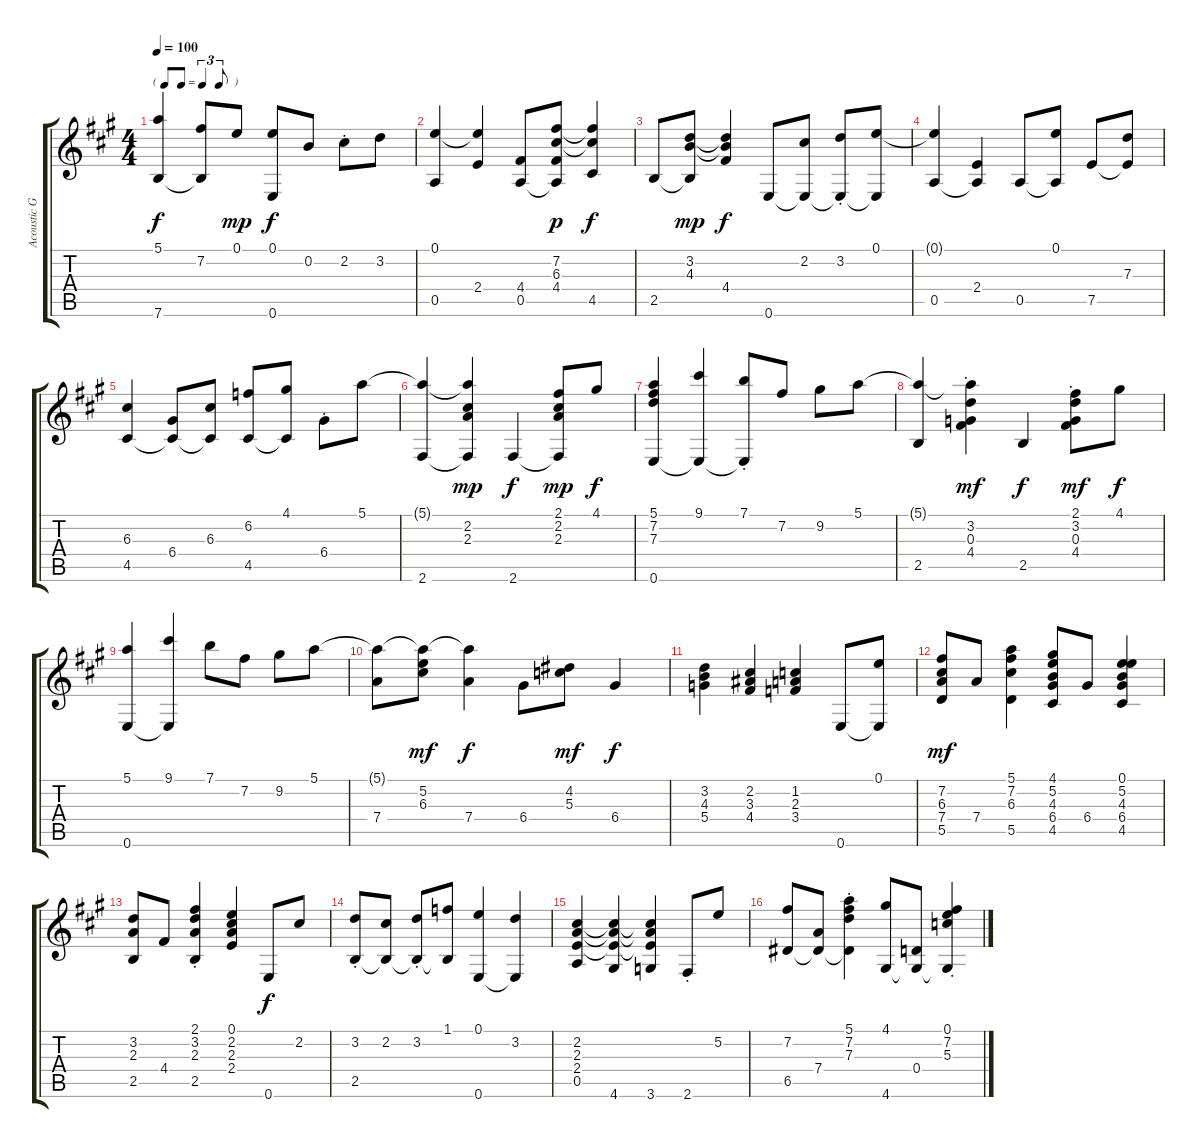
\track ("Acoustic Guitar" "Acoustic G") {instrument acousticguitarnylon}
\staff {score tabs}
\tuning (E4 B3 G3 D3 A2 E2) {hide}
\ts (4 4)
\tf triplet8th
\tempo 100
\clef g2
\ks a
(5.1 7.6).4{dy f} (7.2 7.6{t}).8 0.1.8{dy mp} (0.1 0.6).8{dy f} 0.2.8 2.2{st}.8 3.2.8 |
(0.1 0.5).4 (0.1{t} 2.4).4 (4.4 0.5).8 (7.2 6.3 4.4 0.5{t}).8{dy p} (7.2{t} 6.3{t} 4.5).4{dy f} |
2.5.8 (3.2 4.3 2.5{t}).8{dy mp} (3.2{t} 4.3{t} 4.4).4{dy f} 0.6.8 (2.2 0.6{t}).8 (3.2{st} 0.6{t}).8 (0.1 0.6{t}).8 |
(0.1{t} 0.5).4 (2.4 0.5{t}).4 0.5.8 (0.1 0.5{t}).8 7.5.8 (7.3 7.5{t}).8 |
(6.3 4.5).4 (6.4 4.5{t}).8 (6.3 4.5{t}).8 (6.2 4.5).8 (4.1 4.5{t}).8 6.4{st}.8 5.1.8 |
(5.1{t} 2.6).4 (5.1{t} 2.2 2.3 2.6{t}).4{dy mp} 2.6.4{dy f} (2.1 2.2 2.3 2.6{t}).8{dy mp} 4.1.8{dy f} |
(5.1 7.2 7.3 0.6).4 (9.1 0.6{t}).4 (7.1{st} 0.6{t}).8 7.2.8 9.2.8 5.1.8 |
(5.1{t} 2.5).4 (5.1{t} 3.2{st} 0.3{st} 4.4{st}).4{dy mf} 2.5.4{dy f} (2.1{st} 3.2{st} 0.3{st} 4.4{st}).8{dy mf} 4.1.8{dy f} |
(5.1 0.6).4 (9.1 0.6{t}).4 7.1.8 7.2.8 9.2.8 5.1.8 |
(5.1{t} 7.4).8 (5.1{t} 5.2 6.3).8{dy mf} (5.1{t} 7.4).4{dy f} 6.4.8 (4.2 5.3).8{dy mf} 6.4.4{dy f} |
(3.2 4.3 5.4).4 (2.2 3.3 4.4).4 (1.2 2.3 3.4).4 0.6.8 (0.1 0.6{t}).8 |
(7.2 6.3 7.4 5.5).8{dy mf} 7.4.8 (5.1 7.2 6.3 5.5).4 (4.1 5.2 4.3 6.4 4.5).8 6.4.8 (0.1 5.2 4.3 6.4 4.5).4 |
(3.2 2.3 2.5).8 4.4.8 (2.1 3.2 2.3 2.5{st}).4 (0.1 2.2 2.3 2.4).4 0.6.8{dy f} 2.2.8 |
(3.2{st} 2.5).8 (2.2 2.5{t}).8 (3.2{st} 2.5{t}).8 (1.1 2.5{t}).8 (0.1 0.6).4 (3.2 0.6{t}).4 |
(2.2 2.3 2.4 0.5).4 (2.2{t} 2.3{t} 2.4{t} 4.6).4 (2.2{t} 2.3{t} 2.4{t} 3.6).4 2.6{st}.8 5.2.8 |
(7.2 6.5).8 (7.4 6.5{t}).8 (5.1{st} 7.2{st} 7.3{st} 6.5{t}).4 (4.1 4.6).8 (0.4 4.6{t}).8 (0.1{st} 7.2{st} 5.3{st} 4.6{t}).4
